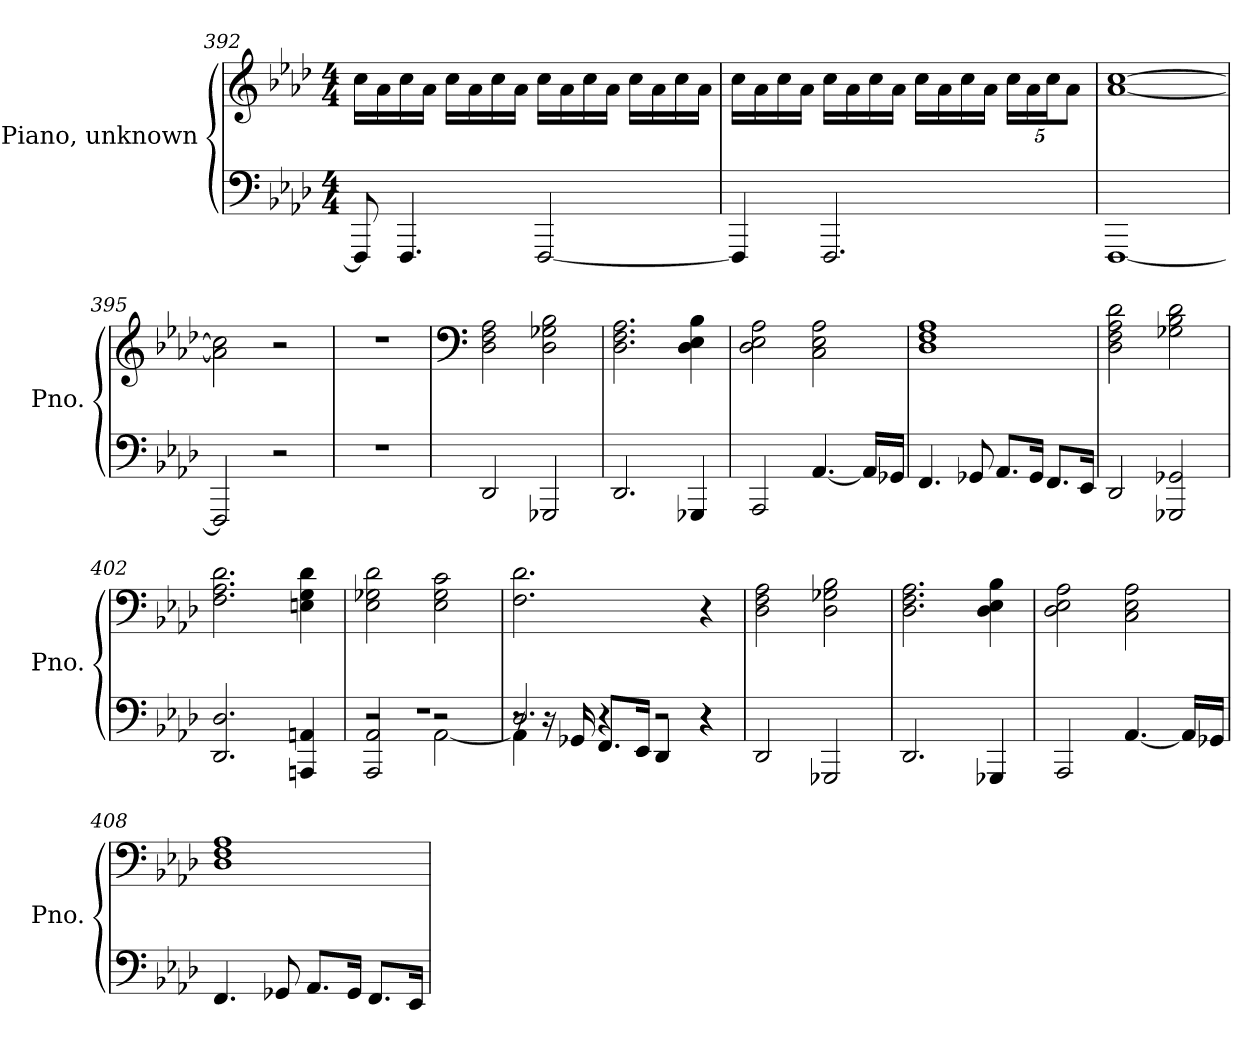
**kern	**kern
*part1	*part1
*staff2	*staff1
*I"Piano, unknown	*
*I'Pno.	*
*clefF4	*clefG2
*k[b-e-a-d-]	*k[b-e-a-d-]
*M4/4	*M4/4
=392	=392
8FFF/]	16cc\LL
.	16a-\
4.FFF/	16cc\
.	16a-\JJ
.	16cc\LL
.	16a-\
.	16cc\
.	16a-\JJ
[2FFF/	16cc\LL
.	16a-\
.	16cc\
.	16a-\JJ
.	16cc\LL
.	16a-\
.	16cc\
.	16a-\JJ
!!LO:LB:g=z
=393	=393
4FFF/]	16cc\LL
.	16a-\
.	16cc\
.	16a-\JJ
2.FFF/	16cc\LL
.	16a-\
.	16cc\
.	16a-\JJ
.	16cc\LL
.	16a-\
.	16cc\
.	16a-\JJ
*	*Xbrackettup
.	20cc\LL
.	20a-\
.	20cc\J
.	10a-\J
=394	=394
[1FFF	[1a- [1cc
=395	=395
2FFF/]	2a-\] 2cc\]
2r	2r
=396	=396
1r	1r
=397	=397
*	*clefF4
2DD-/	2D-\ 2F\ 2A-\
2GGG-X/	2D-\ 2G-X\ 2B-\
=398	=398
2.DD-/	2.D-\ 2.F\ 2.A-\
4GGG-X/	4D-\ 4E-\ 4B-\
=399	=399
2AAA-/	2D-\ 2E-\ 2A-\
[4.AA-/	2C\ 2E-\ 2A-\
16AA-/LL]	.
16GG-X/JJ	.
!!LO:LB:g=z
=400	=400
4.FF/	1D- 1F 1A-
8GG-X/	.
8.AA-/L	.
16GG-/Jk	.
8.FF/L	.
16EE-/Jk	.
=401	=401
2DD-/	2D-\ 2F\ 2A-\ 2d-\
2GGG-X/ 2GG-X/	2G-X\ 2B-\ 2d-\
=402	=402
2.DD-/ 2.D-/	2.F\ 2.A-\ 2.d-\
4AAAn/ 4AAn/	4En\ 4G\ 4d-\
=403	=403
*^	*
*	*^	*
1r	2r	2AAA-/ 2AA-/	2E-\ 2G-X\ 2d-\
.	[2AA-\	2r	2E-\ 2G-\ 2c\
=404	=404	=404	=404
2.D-/	4AA-\]	8r	2.F\ 2.d-\
.	.	16r	.
.	.	16GG-X/	.
.	4r	8.FF/L	.
.	.	16EE-/Jk	.
.	2r	4DD-/	.
4r	.	4r	4r
*v	*v	*v	*
=405	=405
2DD-/	2D-\ 2F\ 2A-\
2GGG-X/	2D-\ 2G-X\ 2B-\
=406	=406
2.DD-/	2.D-\ 2.F\ 2.A-\
4GGG-X/	4D-\ 4E-\ 4B-\
!!LO:PB:g=z
=407	=407
2AAA-/	2D-\ 2E-\ 2A-\
[4.AA-/	2C\ 2E-\ 2A-\
16AA-/LL]	.
16GG-X/JJ	.
=408	=408
4.FF/	1D- 1F 1A-
8GG-X/	.
8.AA-/L	.
16GG-/Jk	.
8.FF/L	.
16EE-/Jk	.
=	=
*-	*-
